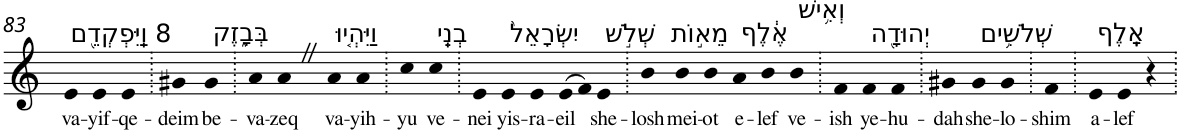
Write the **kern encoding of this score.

**kern	**text
*part1	*part1
*staff1	*staff1
*I"Piano	*
*I'Pno	*
!!LO:PB:g=z
*clefG2	*
*k[]	*
=83	=83
!LO:TX:a:t=8 וַֽיִּפְקְדֵ֖ם	!
!	!LO:LY:b
4e	va-
!	!LO:LY:b
4e	-yif-
!	!LO:LY:b
4e	-qe-
=84.	=84.
!	!LO:LY:b
4g#X	-deim
!LO:TX:a:t=בְּבָ֑זֶק	!
!	!LO:LY:b
4g#	be-
=85.	=85.
!	!LO:LY:b
4a	-va-
!	!LO:LY:b
4aZ	-zeq
!LO:TX:a:t=וַיִּהְי֤וּ	!
!	!LO:LY:b
4a	va-
!	!LO:LY:b
4a	-yih-
=86.	=86.
!	!LO:LY:b
4cc	-yu
!LO:TX:a:t=בְנֵֽי	!
!	!LO:LY:b
4cc	ve-
=87.	=87.
!	!LO:LY:b
4e	-nei
!LO:TX:a:t=יִשְׂרָאֵל֙	!
!	!LO:LY:b
4e	yis-
!	!LO:LY:b
4e	-ra-
!	!LO:LY:b
(>8e	-eil
8f)	.
!LO:TX:a:t=שְׁלֹ֣שׁ	!
!	!LO:LY:b
4e	she-
=88.	=88.
!	!LO:LY:b
4b	-losh
!LO:TX:a:t=מֵא֣וֹת	!
!	!LO:LY:b
4b	mei-
!	!LO:LY:b
4b	-ot
!LO:TX:a:t=אֶ֔לֶף	!
!	!LO:LY:b
4a	e-
!	!LO:LY:b
4b	-lef
!LO:TX:a:t=וְאִ֥ישׁ	!
!	!LO:LY:b
4b	ve-
=89.	=89.
!	!LO:LY:b
4f	-ish
!LO:TX:a:t=יְהוּדָ֖ה	!
!	!LO:LY:b
4f	ye-
!	!LO:LY:b
4f	-hu-
=90.	=90.
!	!LO:LY:b
4g#X	-dah
!LO:TX:a:t=שְׁלֹשִׁ֥ים	!
!	!LO:LY:b
4g#	she-
!	!LO:LY:b
4g#	-lo-
=91.	=91.
!	!LO:LY:b
4f	-shim
=92.	=92.
!LO:TX:a:t=אָֽלֶף	!
!	!LO:LY:b
4e	a-
!	!LO:LY:b
4e	-lef
4r	.
=.	=.
*-	*-
